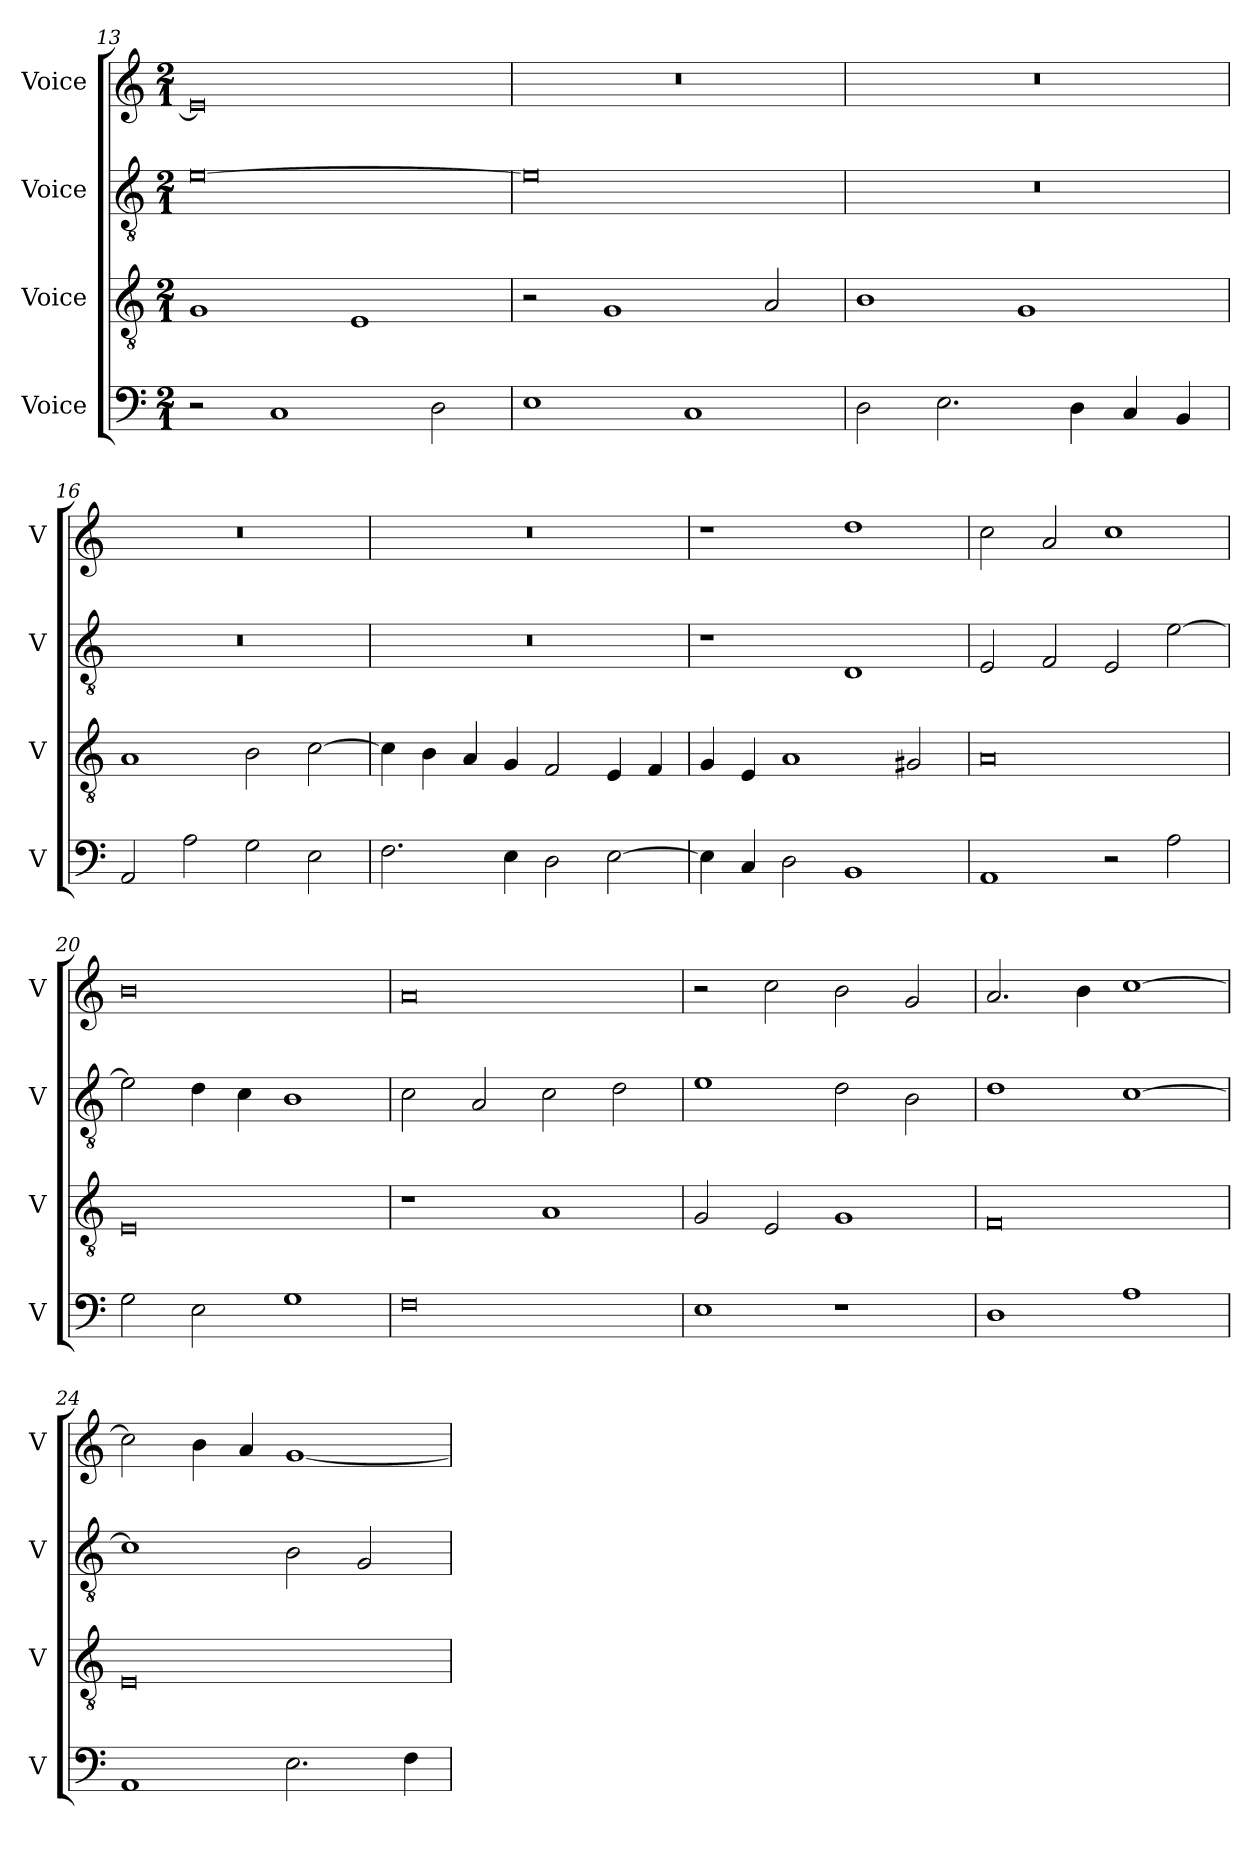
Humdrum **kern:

**kern	**kern	**kern	**kern
*part4	*part3	*part2	*part1
*staff4	*staff3	*staff2	*staff1
*I"Voice	*I"Voice	*I"Voice	*I"Voice
*I'V	*I'V	*I'V	*I'V
!!LO:PB:g=z
*clefF4	*clefGv2	*clefGv2	*clefG2
*k[]	*k[]	*k[]	*k[]
*M2/1	*M2/1	*M2/1	*M2/1
=13	=13	=13	=13
2r	1G	[0e	0e]
1C	.	.	.
.	1E	.	.
2D\	.	.	.
=14	=14	=14	=14
1E	2r	0e]	0r
.	1G	.	.
1C	.	.	.
.	2A/	.	.
=15	=15	=15	=15
2D\	1B	0r	0r
2.E\	.	.	.
.	1G	.	.
4D\	.	.	.
4C/	.	.	.
4BB/	.	.	.
=16	=16	=16	=16
2AA/	1A	0r	0r
2A\	.	.	.
2G\	2B\	.	.
2E\	[2c\	.	.
!!LO:LB:g=z
=17	=17	=17	=17
2.F\	4c\]	0r	0r
.	4B\	.	.
.	4A/	.	.
4E\	4G/	.	.
2D\	2F/	.	.
[2E\	4E/	.	.
.	4F/	.	.
=18	=18	=18	=18
4E\]	4G/	1r	1r
4C/	4E/	.	.
2D\	1A	.	.
1BB	.	1D	1dd
.	2G#X/	.	.
=19	=19	=19	=19
1AA	0A	2E/	2cc\
.	.	2F/	2a/
2r	.	2E/	1cc
2A\	.	[2e\	.
=20	=20	=20	=20
2G\	0E	2e\]	0b
2E\	.	4d\	.
.	.	4c\	.
1G	.	1B	.
!!LO:LB:g=z
=21	=21	=21	=21
0F	1r	2c\	0a
.	.	2A/	.
.	1A	2c\	.
.	.	2d\	.
=22	=22	=22	=22
1E	2G/	1e	2r
.	2E/	.	2cc\
1r	1G	2d\	2b\
.	.	2B\	2g/
=23	=23	=23	=23
1D	0F	1d	2.a/
.	.	.	4b\
1A	.	[1c	[1cc
=24	=24	=24	=24
1AA	0E	1c]	2cc\]
.	.	.	4b\
.	.	.	4a/
2.E\	.	2B\	[1g
.	.	2G/	.
4F\	.	.	.
=	=	=	=
*-	*-	*-	*-
